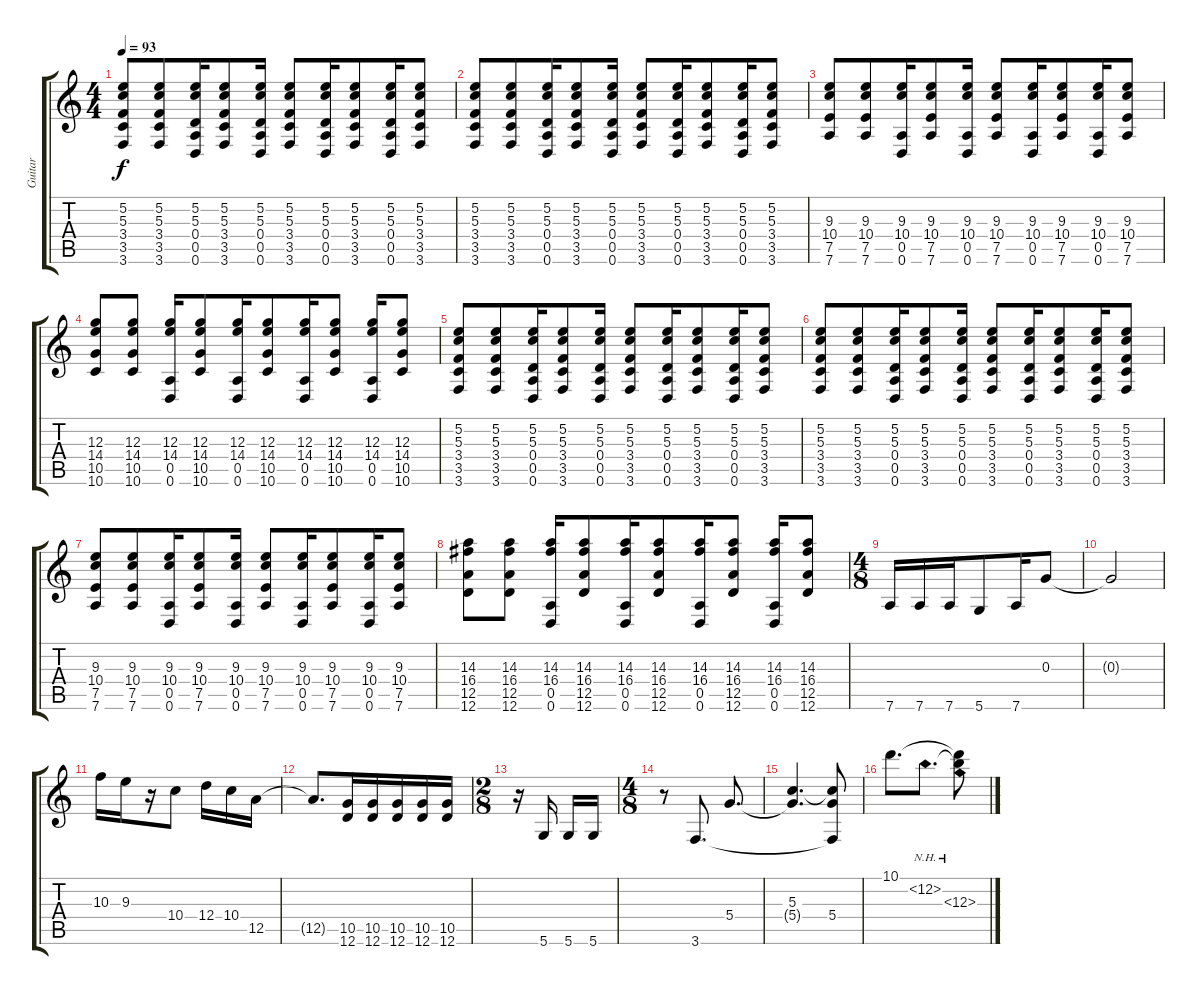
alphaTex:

\track ("Guitar" "Guitar") {instrument overdrivenguitar}
\staff {score tabs}
\tuning (E4 B3 G3 D3 A2 D2) {hide}
\ts (4 4)
\tempo 93
\clef g2
\ks aminor
(5.2 5.3 3.4 3.5 3.6).8{dy f instrument overdrivenguitar} (5.2 5.3 3.4 3.5 3.6).8{beam merge} (5.2 5.3 0.4 0.5 0.6).16 (5.2 5.3 3.4 3.5 3.6).8{beam merge} (5.2 5.3 0.4 0.5 0.6).16 (5.2 5.3 3.4 3.5 3.6).8{beam merge} (5.2 5.3 0.4 0.5 0.6).16 (5.2 5.3 3.4 3.5 3.6).8{beam merge} (5.2 5.3 0.4 0.5 0.6).16 (5.2 5.3 3.4 3.5 3.6).8 |
(5.2 5.3 3.4 3.5 3.6).8 (5.2 5.3 3.4 3.5 3.6).8{beam merge} (5.2 5.3 0.4 0.5 0.6).16 (5.2 5.3 3.4 3.5 3.6).8{beam merge} (5.2 5.3 0.4 0.5 0.6).16 (5.2 5.3 3.4 3.5 3.6).8{beam merge} (5.2 5.3 0.4 0.5 0.6).16 (5.2 5.3 3.4 3.5 3.6).8{beam merge} (5.2 5.3 0.4 0.5 0.6).16 (5.2 5.3 3.4 3.5 3.6).8 |
(9.3 10.4 7.5 7.6).8 (9.3 10.4 7.5 7.6).8{beam merge} (9.3 10.4 0.5 0.6).16 (9.3 10.4 7.5 7.6).8{beam merge} (9.3 10.4 0.5 0.6).16 (9.3 10.4 7.5 7.6).8{beam merge} (9.3 10.4 0.5 0.6).16 (9.3 10.4 7.5 7.6).8{beam merge} (9.3 10.4 0.5 0.6).16 (9.3 10.4 7.5 7.6).8 |
(12.3 14.4 10.5 10.6).8{beam merge} (12.3 14.4 10.5 10.6).8 (12.3 14.4 0.5 0.6).16{beam merge} (12.3 14.4 10.5 10.6).8 (12.3 14.4 0.5 0.6).16{beam merge} (12.3 14.4 10.5 10.6).8 (12.3 14.4 0.5 0.6).16{beam merge} (12.3 14.4 10.5 10.6).8 (12.3 14.4 0.5 0.6).16{beam merge} (12.3 14.4 10.5 10.6).8 |
(5.2 5.3 3.4 3.5 3.6).8 (5.2 5.3 3.4 3.5 3.6).8{beam merge} (5.2 5.3 0.4 0.5 0.6).16 (5.2 5.3 3.4 3.5 3.6).8{beam merge} (5.2 5.3 0.4 0.5 0.6).16 (5.2 5.3 3.4 3.5 3.6).8{beam merge} (5.2 5.3 0.4 0.5 0.6).16 (5.2 5.3 3.4 3.5 3.6).8{beam merge} (5.2 5.3 0.4 0.5 0.6).16 (5.2 5.3 3.4 3.5 3.6).8 |
(5.2 5.3 3.4 3.5 3.6).8 (5.2 5.3 3.4 3.5 3.6).8{beam merge} (5.2 5.3 0.4 0.5 0.6).16 (5.2 5.3 3.4 3.5 3.6).8{beam merge} (5.2 5.3 0.4 0.5 0.6).16 (5.2 5.3 3.4 3.5 3.6).8{beam merge} (5.2 5.3 0.4 0.5 0.6).16 (5.2 5.3 3.4 3.5 3.6).8{beam merge} (5.2 5.3 0.4 0.5 0.6).16 (5.2 5.3 3.4 3.5 3.6).8 |
(9.3 10.4 7.5 7.6).8 (9.3 10.4 7.5 7.6).8{beam merge} (9.3 10.4 0.5 0.6).16 (9.3 10.4 7.5 7.6).8{beam merge} (9.3 10.4 0.5 0.6).16 (9.3 10.4 7.5 7.6).8{beam merge} (9.3 10.4 0.5 0.6).16 (9.3 10.4 7.5 7.6).8{beam merge} (9.3 10.4 0.5 0.6).16 (9.3 10.4 7.5 7.6).8 |
(14.3 16.4 12.5 12.6).8{beam merge} (14.3 16.4 12.5 12.6).8 (14.3 16.4 0.5 0.6).16{beam merge} (14.3 16.4 12.5 12.6).8 (14.3 16.4 0.5 0.6).16{beam merge} (14.3 16.4 12.5 12.6).8 (14.3 16.4 0.5 0.6).16{beam merge} (14.3 16.4 12.5 12.6).8 (14.3 16.4 0.5 0.6).16{beam merge} (14.3 16.4 12.5 12.6).8 |
\ts (4 8)
7.6.16{instrument electricguitarclean} 7.6.16 7.6.16 5.6.8{beam merge} 7.6.16 0.3.8 |
0.3{t}.2 |
10.3.16{beam merge} 9.3.16{beam merge} r.16 10.4.8 12.4.16 10.4.16 12.5.16 |
12.5{t}.8{d beam merge} (10.5 12.6).16{beam merge} (10.5 12.6).16 (10.5 12.6).16{beam merge} (10.5 12.6).16 (10.5 12.6).16 |
\ts (2 8)
r.16 5.6.16 5.6.16{beam merge} 5.6.16 |
\ts (4 8)
r.8{beam merge} 3.6.8{d} 5.4.8{d} |
(5.3 5.4{t}).4{d} (5.3{t} 5.4 3.6{t}).8 |
10.1.8{d} 12.2{nh}.8{d} (10.1{t} 12.2{t} 12.3{nh}).8
